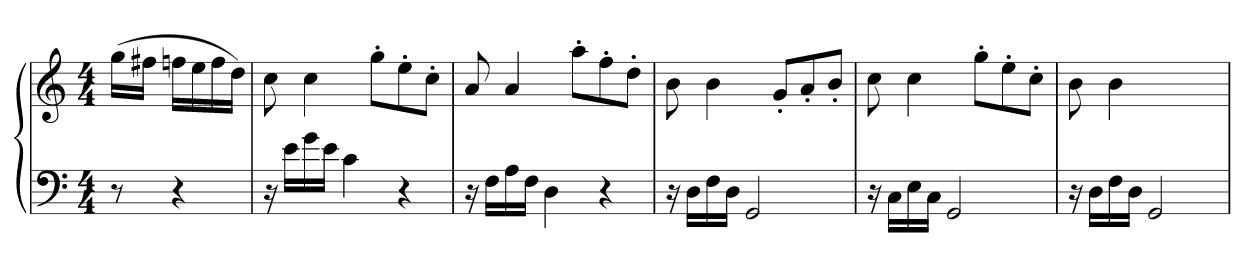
**kern	**kern
*part1	*part1
*staff2	*staff1
*clefF4	*clefG2
*k[]	*k[]
*C:	*C:
*M4/4	*M4/4
=	=
8r	(16ggLL
.	16ff#XJJ
4r	16ffnLL
.	16ee
.	16ff
.	16ddJJ)
=211	=211
16r	8cc
16eLL	.
16g	4cc
16eJJ	.
4c	.
.	8gg'L
4r	8ee'
.	8cc'J
=212	=212
16r	8a
16FLL	.
16A	4a
16FJJ	.
4D	.
.	8aa'L
4r	8ff'
.	8dd'J
=213	=213
16r	8b
16DLL	.
16F	4b
16DJJ	.
2GG	.
.	8g'L
.	8a'
.	8b'J
=214	=214
16r	8cc
16CLL	.
16E	4cc
16CJJ	.
2GG	.
.	8gg'L
.	8ee'
.	8cc'J
=215	=215
16r	8b
16DLL	.
16F	4b
16DJJ	.
2GG	.
.	4.ryy
=	=
*-	*-
